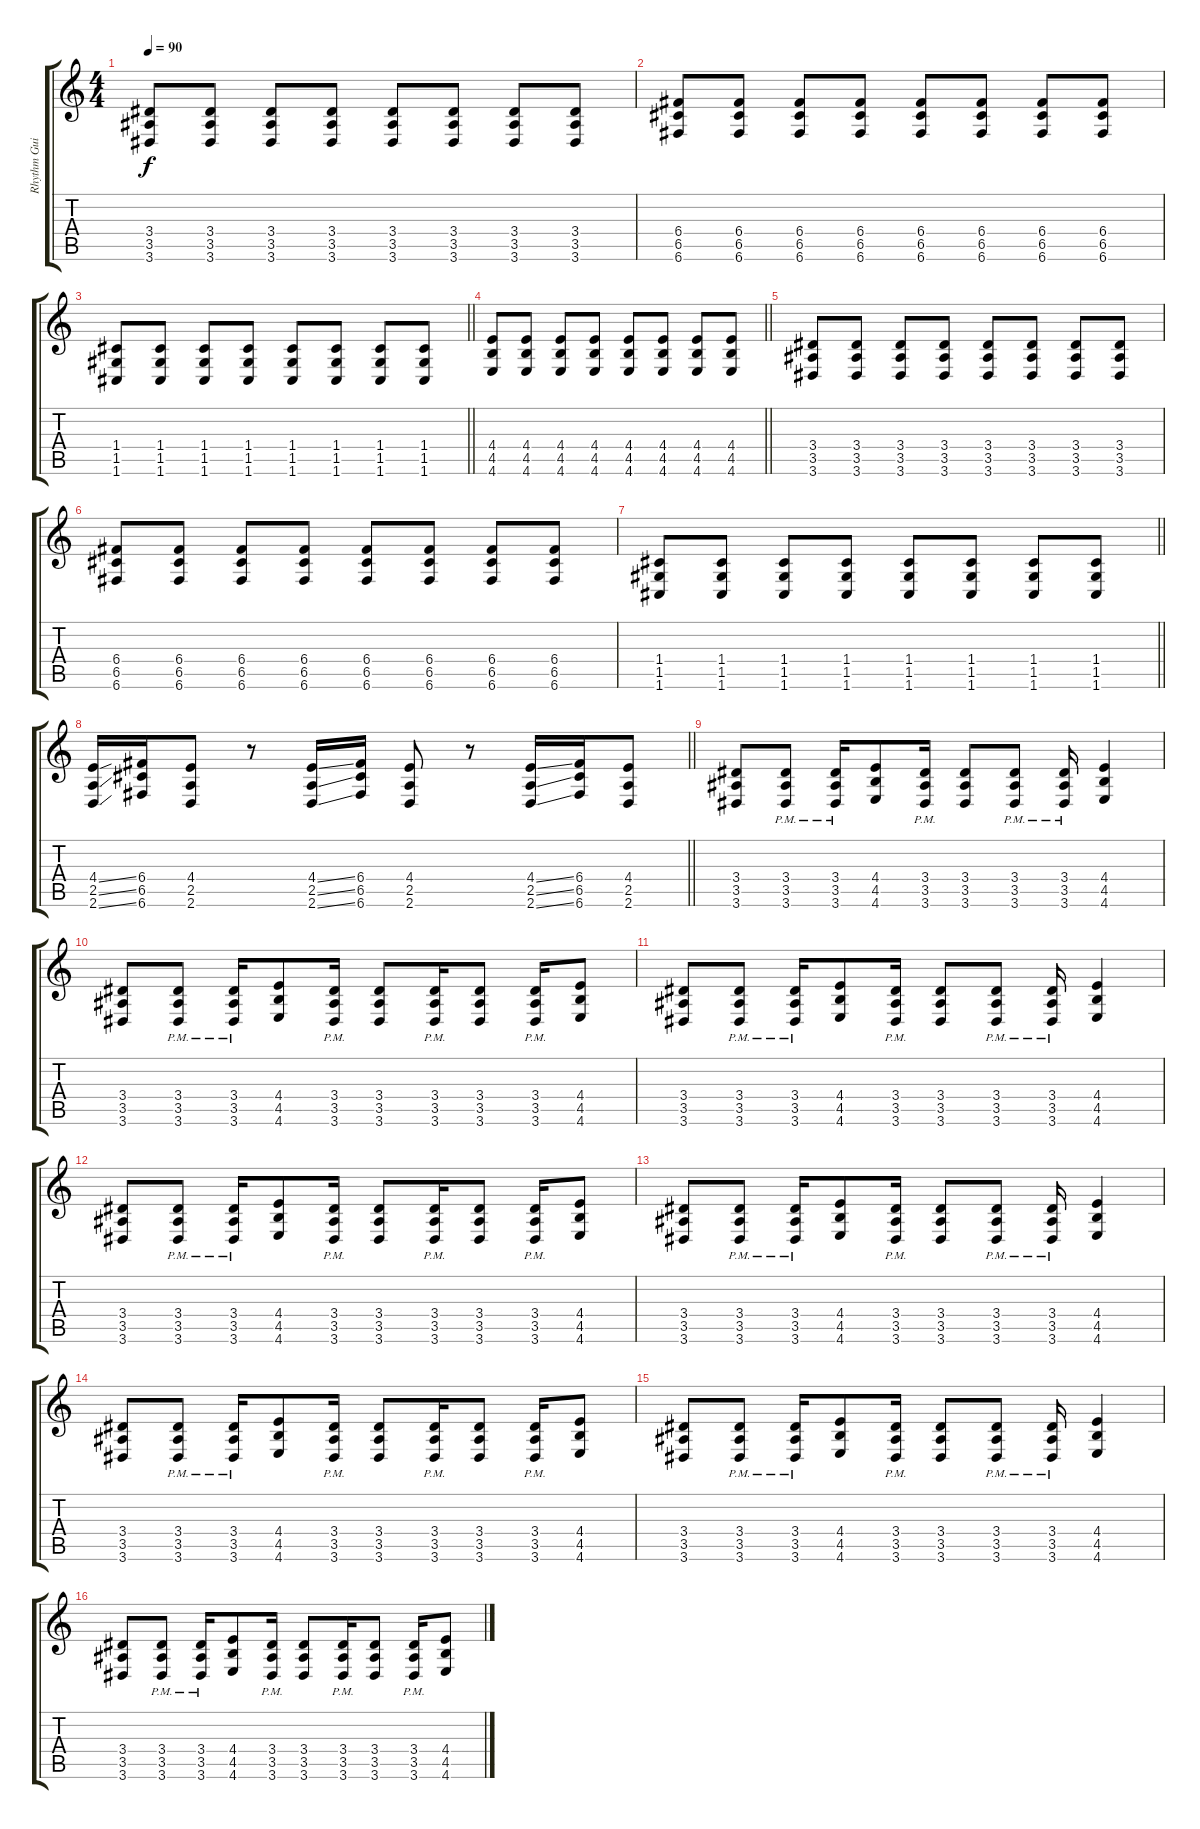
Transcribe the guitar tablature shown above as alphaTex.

\track ("Rhythm Guitar" "Rhythm Gui") {instrument distortionguitar}
\staff {score tabs}
\tuning (D4 A3 F3 C3 G2 C2) {hide}
\ts (4 4)
\tempo 90
\clef g2
\ks c
(3.4 3.5 3.6).8{dy f} (3.4 3.5 3.6).8 (3.4 3.5 3.6).8 (3.4 3.5 3.6).8 (3.4 3.5 3.6).8 (3.4 3.5 3.6).8 (3.4 3.5 3.6).8 (3.4 3.5 3.6).8 |
(6.4 6.5 6.6).8 (6.4 6.5 6.6).8 (6.4 6.5 6.6).8 (6.4 6.5 6.6).8 (6.4 6.5 6.6).8 (6.4 6.5 6.6).8 (6.4 6.5 6.6).8 (6.4 6.5 6.6).8 |
\barLineRight lightlight
(1.4 1.5 1.6).8 (1.4 1.5 1.6).8 (1.4 1.5 1.6).8 (1.4 1.5 1.6).8 (1.4 1.5 1.6).8 (1.4 1.5 1.6).8 (1.4 1.5 1.6).8 (1.4 1.5 1.6).8 |
\barLineRight lightlight
(4.4 4.5 4.6).8 (4.4 4.5 4.6).8 (4.4 4.5 4.6).8 (4.4 4.5 4.6).8 (4.4 4.5 4.6).8 (4.4 4.5 4.6).8 (4.4 4.5 4.6).8 (4.4 4.5 4.6).8 |
(3.4 3.5 3.6).8{instrument distortionguitar} (3.4 3.5 3.6).8 (3.4 3.5 3.6).8 (3.4 3.5 3.6).8 (3.4 3.5 3.6).8 (3.4 3.5 3.6).8 (3.4 3.5 3.6).8 (3.4 3.5 3.6).8 |
(6.4 6.5 6.6).8 (6.4 6.5 6.6).8 (6.4 6.5 6.6).8 (6.4 6.5 6.6).8 (6.4 6.5 6.6).8 (6.4 6.5 6.6).8 (6.4 6.5 6.6).8 (6.4 6.5 6.6).8 |
\barLineRight lightlight
(1.4 1.5 1.6).8 (1.4 1.5 1.6).8 (1.4 1.5 1.6).8 (1.4 1.5 1.6).8 (1.4 1.5 1.6).8 (1.4 1.5 1.6).8 (1.4 1.5 1.6).8 (1.4 1.5 1.6).8 |
\barLineRight lightlight
(4.4{ss} 2.5{ss} 2.6{ss}).16 (6.4 6.5 6.6).16 (4.4 2.5 2.6).8 r.8 (4.4{ss} 2.5{ss} 2.6{ss}).16 (6.4 6.5 6.6).16 (4.4 2.5 2.6).8 r.8 (4.4{ss} 2.5{ss} 2.6{ss}).16 (6.4 6.5 6.6).16 (4.4 2.5 2.6).8 |
(3.4 3.5 3.6).8 (3.4{pm} 3.5{pm} 3.6{pm}).8 (3.4{pm} 3.5{pm} 3.6{pm}).16 (4.4 4.5 4.6).8 (3.4{pm} 3.5{pm} 3.6{pm}).16 (3.4 3.5 3.6).8 (3.4{pm} 3.5{pm} 3.6{pm}).8 (3.4{pm} 3.5{pm} 3.6{pm}).16 (4.4 4.5 4.6).4 |
(3.4 3.5 3.6).8 (3.4{pm} 3.5{pm} 3.6{pm}).8 (3.4{pm} 3.5{pm} 3.6{pm}).16 (4.4 4.5 4.6).8 (3.4{pm} 3.5{pm} 3.6{pm}).16 (3.4 3.5 3.6).8 (3.4{pm} 3.5{pm} 3.6{pm}).16 (3.4 3.5 3.6).8 (3.4{pm} 3.5{pm} 3.6{pm}).16 (4.4 4.5 4.6).8 |
(3.4 3.5 3.6).8 (3.4{pm} 3.5{pm} 3.6{pm}).8 (3.4{pm} 3.5{pm} 3.6{pm}).16 (4.4 4.5 4.6).8 (3.4{pm} 3.5{pm} 3.6{pm}).16 (3.4 3.5 3.6).8 (3.4{pm} 3.5{pm} 3.6{pm}).8 (3.4{pm} 3.5{pm} 3.6{pm}).16 (4.4 4.5 4.6).4 |
(3.4 3.5 3.6).8 (3.4{pm} 3.5{pm} 3.6{pm}).8 (3.4{pm} 3.5{pm} 3.6{pm}).16 (4.4 4.5 4.6).8 (3.4{pm} 3.5{pm} 3.6{pm}).16 (3.4 3.5 3.6).8 (3.4{pm} 3.5{pm} 3.6{pm}).16 (3.4 3.5 3.6).8 (3.4{pm} 3.5{pm} 3.6{pm}).16 (4.4 4.5 4.6).8 |
(3.4 3.5 3.6).8 (3.4{pm} 3.5{pm} 3.6{pm}).8 (3.4{pm} 3.5{pm} 3.6{pm}).16 (4.4 4.5 4.6).8 (3.4{pm} 3.5{pm} 3.6{pm}).16 (3.4 3.5 3.6).8 (3.4{pm} 3.5{pm} 3.6{pm}).8 (3.4{pm} 3.5{pm} 3.6{pm}).16 (4.4 4.5 4.6).4 |
(3.4 3.5 3.6).8 (3.4{pm} 3.5{pm} 3.6{pm}).8 (3.4{pm} 3.5{pm} 3.6{pm}).16 (4.4 4.5 4.6).8 (3.4{pm} 3.5{pm} 3.6{pm}).16 (3.4 3.5 3.6).8 (3.4{pm} 3.5{pm} 3.6{pm}).16 (3.4 3.5 3.6).8 (3.4{pm} 3.5{pm} 3.6{pm}).16 (4.4 4.5 4.6).8 |
(3.4 3.5 3.6).8 (3.4{pm} 3.5{pm} 3.6{pm}).8 (3.4{pm} 3.5{pm} 3.6{pm}).16 (4.4 4.5 4.6).8 (3.4{pm} 3.5{pm} 3.6{pm}).16 (3.4 3.5 3.6).8 (3.4{pm} 3.5{pm} 3.6{pm}).8 (3.4{pm} 3.5{pm} 3.6{pm}).16 (4.4 4.5 4.6).4 |
(3.4 3.5 3.6).8 (3.4{pm} 3.5{pm} 3.6{pm}).8 (3.4{pm} 3.5{pm} 3.6{pm}).16 (4.4 4.5 4.6).8 (3.4{pm} 3.5{pm} 3.6{pm}).16 (3.4 3.5 3.6).8 (3.4{pm} 3.5{pm} 3.6{pm}).16 (3.4 3.5 3.6).8 (3.4{pm} 3.5{pm} 3.6{pm}).16 (4.4 4.5 4.6).8
